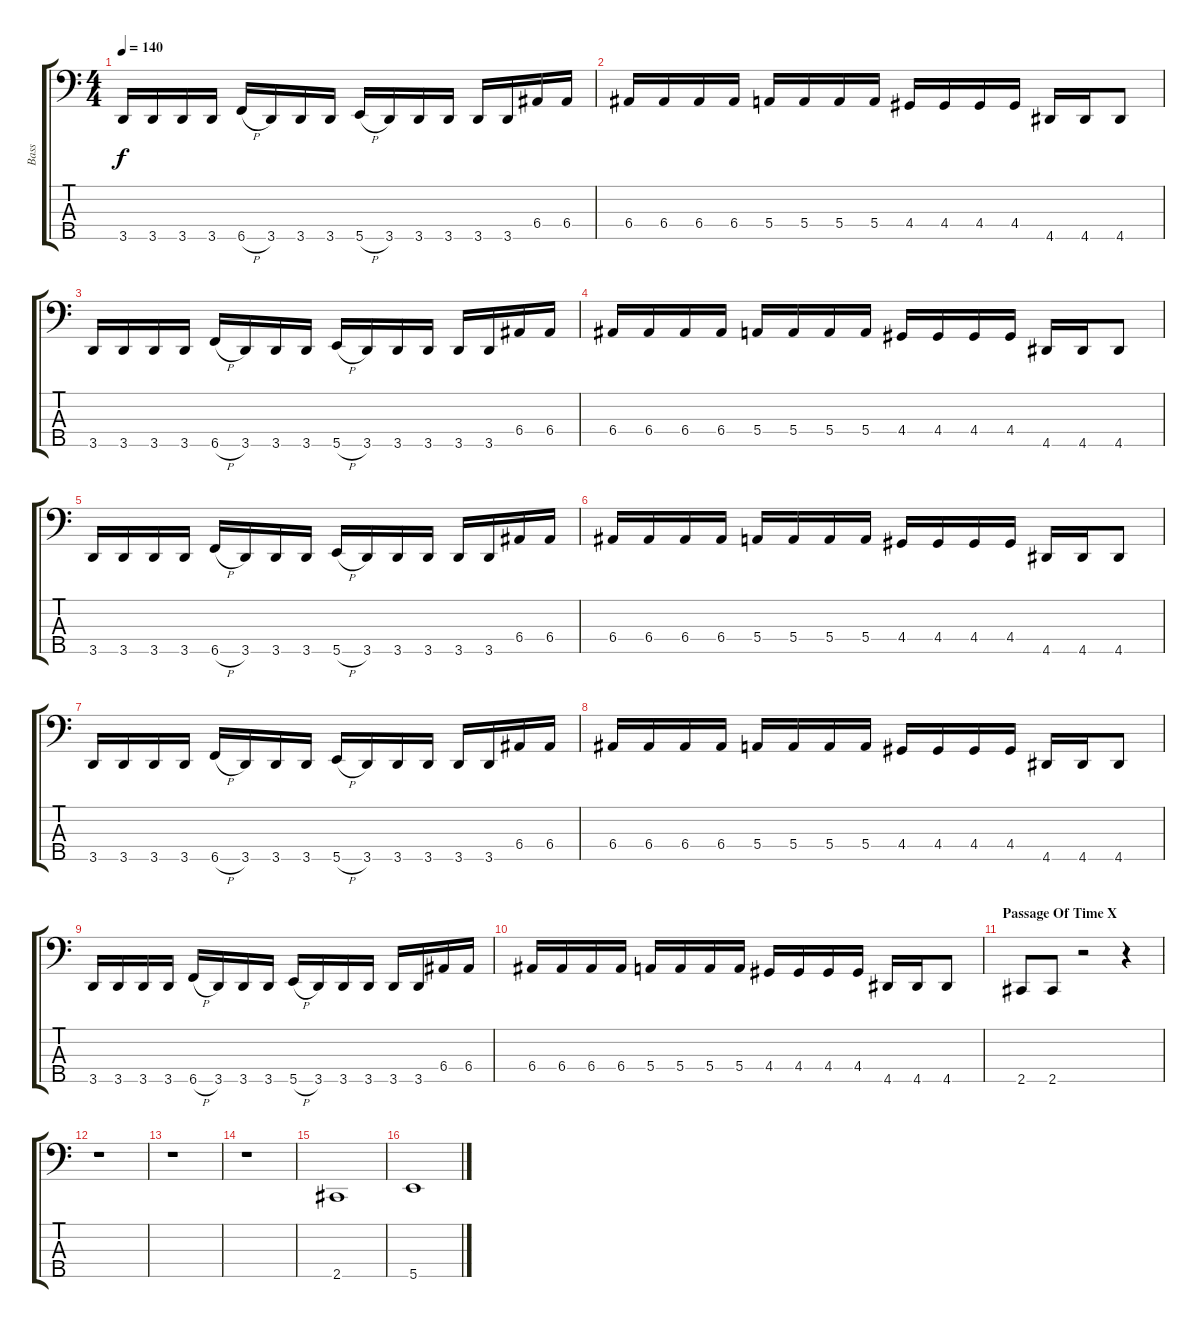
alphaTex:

\track ("Bass" "Bass") {instrument electricbasspick}
\staff {score tabs}
\tuning (G2 D2 A1 E1 B0) {hide}
\ts (4 4)
\tempo 140
\clef f4
\ks c
3.5.16{dy f} 3.5.16 3.5.16 3.5.16 6.5{h}.16 3.5.16 3.5.16 3.5.16 5.5{h}.16 3.5.16 3.5.16 3.5.16 3.5.16 3.5.16 6.4.16 6.4.16 |
6.4.16 6.4.16 6.4.16 6.4.16 5.4.16 5.4.16 5.4.16 5.4.16 4.4.16 4.4.16 4.4.16 4.4.16 4.5.16 4.5.16 4.5.8 |
3.5.16 3.5.16 3.5.16 3.5.16 6.5{h}.16 3.5.16 3.5.16 3.5.16 5.5{h}.16 3.5.16 3.5.16 3.5.16 3.5.16 3.5.16 6.4.16 6.4.16 |
6.4.16 6.4.16 6.4.16 6.4.16 5.4.16 5.4.16 5.4.16 5.4.16 4.4.16 4.4.16 4.4.16 4.4.16 4.5.16 4.5.16 4.5.8 |
3.5.16 3.5.16 3.5.16 3.5.16 6.5{h}.16 3.5.16 3.5.16 3.5.16 5.5{h}.16 3.5.16 3.5.16 3.5.16 3.5.16 3.5.16 6.4.16 6.4.16 |
6.4.16 6.4.16 6.4.16 6.4.16 5.4.16 5.4.16 5.4.16 5.4.16 4.4.16 4.4.16 4.4.16 4.4.16 4.5.16 4.5.16 4.5.8 |
3.5.16 3.5.16 3.5.16 3.5.16 6.5{h}.16 3.5.16 3.5.16 3.5.16 5.5{h}.16 3.5.16 3.5.16 3.5.16 3.5.16 3.5.16 6.4.16 6.4.16 |
6.4.16 6.4.16 6.4.16 6.4.16 5.4.16 5.4.16 5.4.16 5.4.16 4.4.16 4.4.16 4.4.16 4.4.16 4.5.16 4.5.16 4.5.8 |
3.5.16 3.5.16 3.5.16 3.5.16 6.5{h}.16 3.5.16 3.5.16 3.5.16 5.5{h}.16 3.5.16 3.5.16 3.5.16 3.5.16 3.5.16 6.4.16 6.4.16 |
6.4.16 6.4.16 6.4.16 6.4.16 5.4.16 5.4.16 5.4.16 5.4.16 4.4.16 4.4.16 4.4.16 4.4.16 4.5.16 4.5.16 4.5.8 |
\section ("" "Passage Of Time X")
2.5.8 2.5.8 r.2 r.4 |
r.1 |
r.1 |
r.1 |
2.5.1 |
5.5.1
